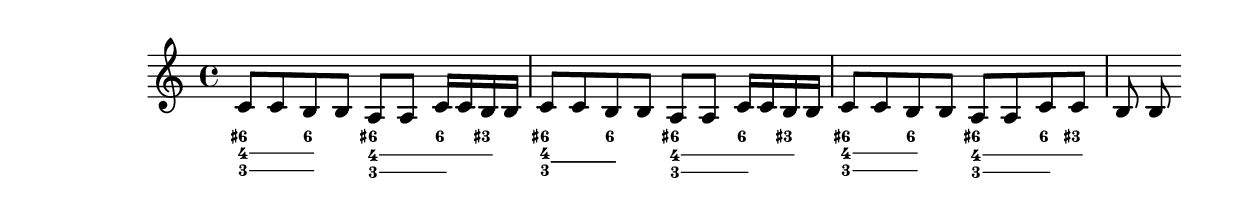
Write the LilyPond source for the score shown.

%% Do not edit this file; it is automatically
%% generated from LSR http://lsr.dsi.unimi.it
%% This file is in the public domain.
\version "2.13.16"

\header {
%% Translation of GIT committish: 5a7301fc350ffc3ab5bd3a2084c91666c9e9a549
  texidoces = "
Allí donde se utilicen líneas extensoras para el bajo cifrado mediante
el establecimiento de @code{useBassFigureExtenders} al valor
verdadero, las parejas de líneas extensoras congruentes se centran
verticalmente si el valor de @code{figuredBassCenterContinuations}
tiene el valor verdadero.

"
  doctitlees = "Centrado vertical de las líneas de bajo cifrado emparejadas"



  lsrtags = "chords, tweaks-and-overrides"

  texidoc = "
Where figured bass extender lines are being used by setting
@code{useBassFigureExtenders} to true, pairs of congruent figured bass
extender lines are vertically centered if
@code{figuredBassCenterContinuations} is set to true.

"
  doctitle = "Vertically centering paired figured bass extenders"
} % begin verbatim

<<
  \relative c' {
    c8 c b b a a c16 c b b
    c8 c b b a a c16 c b b
    c8 c b b a a c c b b
  }
  \figures {
    \set useBassFigureExtenders = ##t
    <6+ 4 3>4 <6 4 3>8 r
    <6+ 4 3>4 <6 4 3>8 <4 3+>16 r
    \set figuredBassCenterContinuations = ##t
    <6+ 4 3>4 <6 4 3>8 r
    <6+ 4 3>4 <6 4 3>8 <4 3+>16 r
    \set figuredBassCenterContinuations = ##f
    <6+ 4 3>4 <6 4 3>8 r
    <6+ 4 3>4 <6 4 3>8 <4 3+>8
  }
>>

